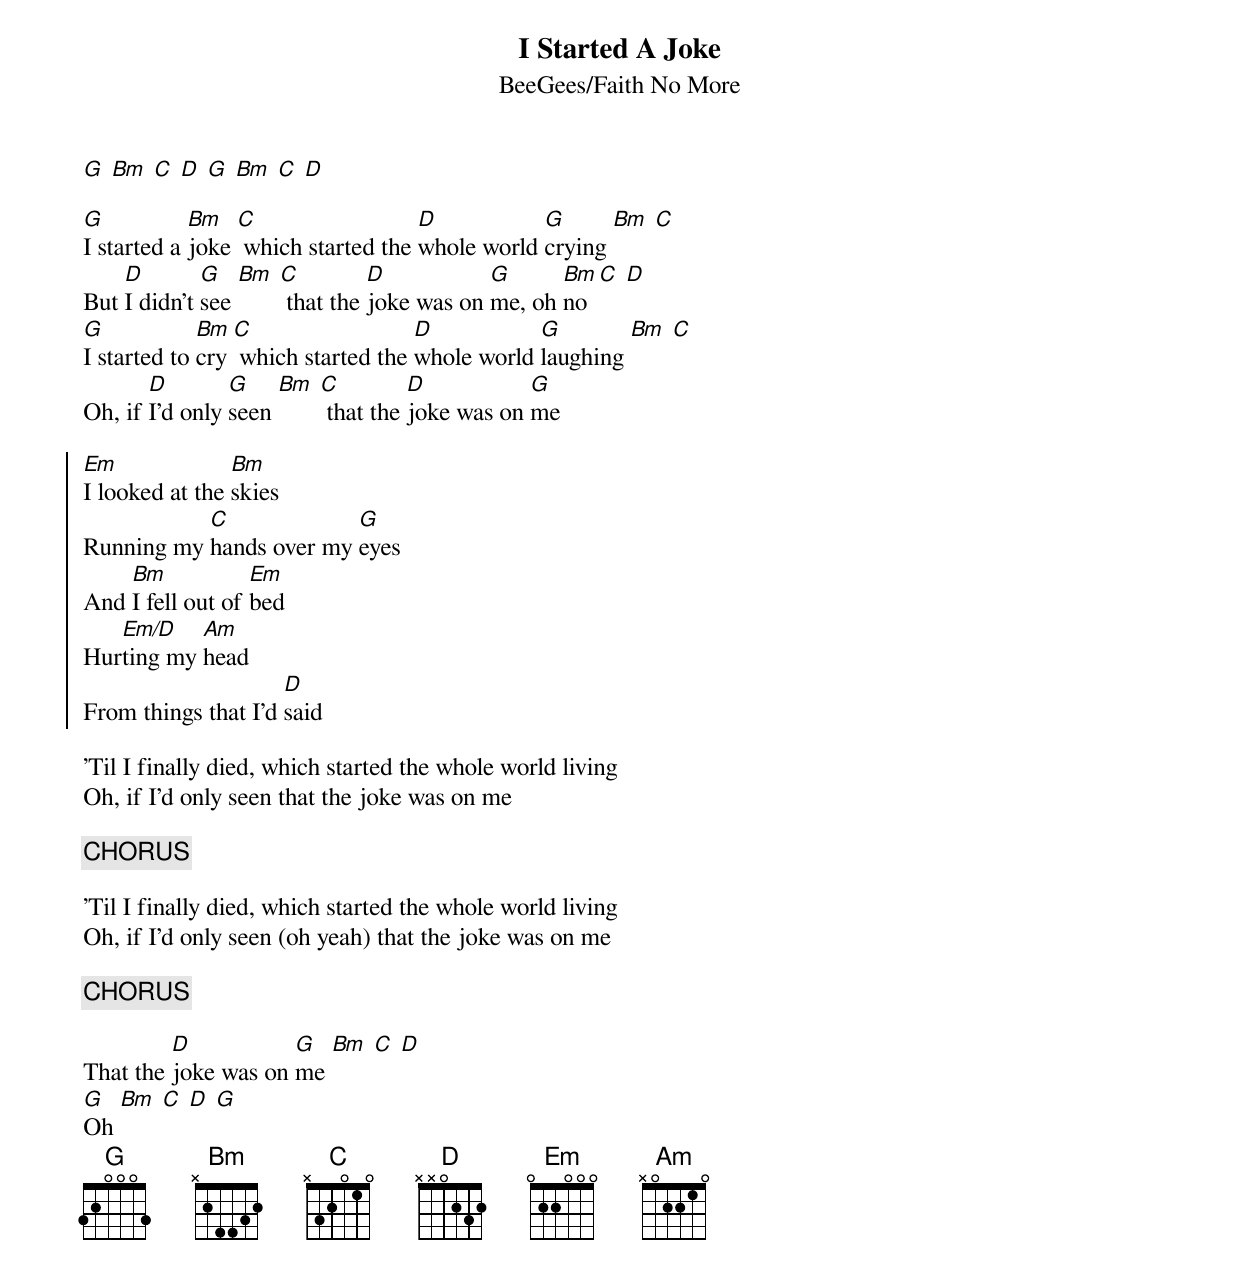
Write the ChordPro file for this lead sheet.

{t: I Started A Joke}
{st: BeeGees/Faith No More}

[G] [Bm] [C] [D] [G] [Bm] [C] [D]

[G]I started a [Bm]joke [C] which started the [D]whole world [G]crying [Bm] [C]
But [D]I didn't [G]see [Bm] [C] that the [D]joke was on [G]me, oh [Bm]no [C] [D]
[G]I started to [Bm]cry [C] which started the [D]whole world [G]laughing [Bm] [C]
Oh, if [D]I'd only [G]seen [Bm] [C] that the [D]joke was on [G]me

{soc}
[Em]I looked at the [Bm]skies
Running my [C]hands over my [G]eyes
And [Bm]I fell out of [Em]bed
Hur[Em/D]ting my [Am]head
From things that I'd [D]said
{eoc}

'Til I finally died, which started the whole world living
Oh, if I'd only seen that the joke was on me

{c: CHORUS}

'Til I finally died, which started the whole world living
Oh, if I'd only seen (oh yeah) that the joke was on me

{c: CHORUS}

That the [D]joke was on [G]me [Bm] [C] [D]
[G]Oh [Bm] [C] [D] [G]
